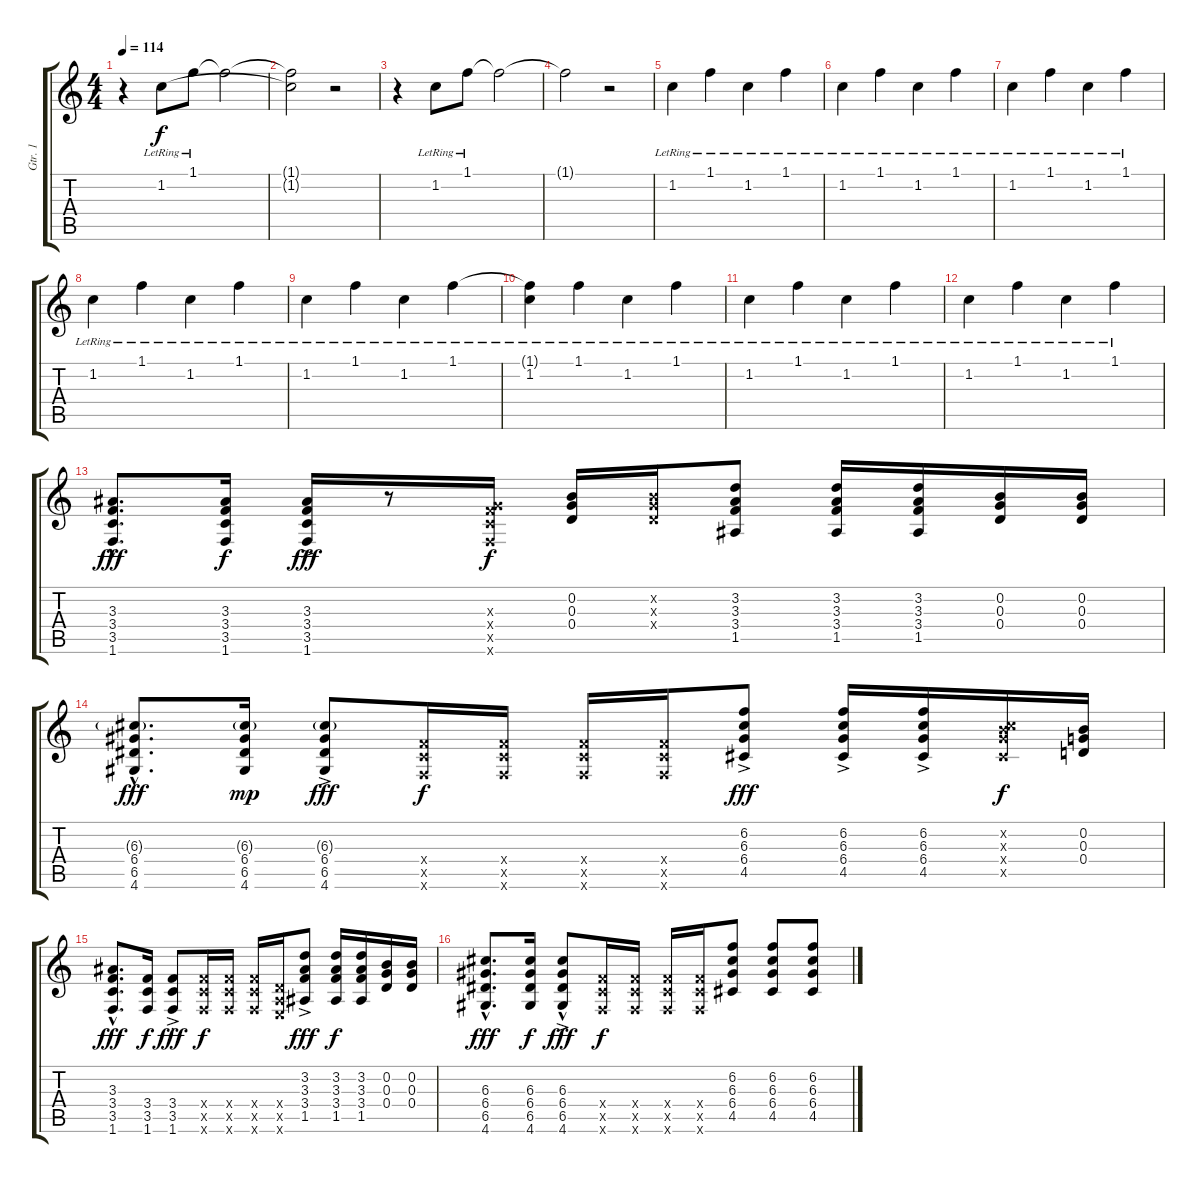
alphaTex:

\track ("Gtr. 1" "Gtr. 1") {instrument electricguitarclean}
\staff {score tabs}
\tuning (E4 B3 G3 D3 A2 E2) {hide}
\ts (4 4)
\tempo 114
\clef g2
\ks c
r.4{dy f} 1.2{lr}.8 1.1{lr}.8 1.1{t}.2 |
(1.1{t} 1.2{t}).2 r.2 |
r.4 1.2{lr}.8 1.1{lr}.8 1.1{t}.2 |
1.1{t}.2 r.2 |
1.2{lr}.4 1.1{lr}.4 1.2{lr}.4 1.1{lr}.4 |
1.2{lr}.4 1.1{lr}.4 1.2{lr}.4 1.1{lr}.4 |
1.2{lr}.4 1.1{lr}.4 1.2{lr}.4 1.1{lr}.4 |
1.2{lr}.4 1.1{lr}.4 1.2{lr}.4 1.1{lr}.4 |
1.2{lr}.4 1.1{lr}.4 1.2{lr}.4 1.1{lr}.4 |
(1.1{t} 1.2{lr}).4 1.1{lr}.4 1.2{lr}.4 1.1{lr}.4 |
1.2{lr}.4 1.1{lr}.4 1.2{lr}.4 1.1{lr}.4 |
1.2{lr}.4 1.1{lr}.4 1.2{lr}.4 1.1{lr}.4 |
(3.3{hac} 3.4{hac} 3.5{hac} 1.6{hac}).8{d dy fff} (3.3 3.4 3.5 1.6).16{dy f} (3.3 3.4{ac} 3.5 1.6).16{dy fff} r.8 (0.3{x} 3.4{x} 3.5{x} 1.6{x}).16{dy f} (0.2 0.3 0.4).16 (0.2{x} 0.3{x} 0.4{x}).16 (3.2 3.3 3.4 1.5).8 (3.2 3.3 3.4 1.5).16 (3.2 3.3 3.4 1.5).16 (0.2 0.3 0.4).16 (0.2 0.3 0.4).16 |
(6.3{g hac} 6.4{hac} 6.5{hac} 4.6{hac}).8{d dy fff} (6.3{g} 6.4 6.5 4.6).16{dy mp} (6.3{g} 6.4 6.5 4.6{ac}).8{dy fff} (3.4{x} 3.5{x} 1.6{x}).16{dy f} (3.4{x} 3.5{x} 1.6{x}).16 (3.4{x} 3.5{x} 1.6{x}).16 (3.4{x} 3.5{x} 1.6{x}).16 (6.2 6.3{ac} 6.4 4.5).8{dy fff} (6.2 6.3 6.4 4.5{ac}).16 (6.2 6.3 6.4{ac} 4.5).16 (0.2{x} 6.3{x} 6.4{x} 4.5{x}).16{dy f} (0.2 0.3 0.4).16 |
(3.3{hac} 3.4{hac} 3.5{hac} 1.6{hac}).8{d dy fff} (3.4 3.5 1.6).16{dy f} (3.4{ac} 3.5 1.6{st}).8{dy fff} (3.4{x} 3.5{x} 1.6{x}).16{dy f} (3.4{x} 3.5{x} 1.6{x}).16 (3.4{x} 3.5{x} 1.6{x}).16 (0.4{x} 0.5{x} 0.6{x}).16 (3.2 3.3{ac} 3.4 1.5).8{dy fff} (3.2 3.3 3.4 1.5).16{dy f} (3.2 3.3 3.4 1.5).16 (0.2 0.3 0.4).16 (0.2 0.3 0.4).16 |
(6.3{hac} 6.4{hac} 6.5{hac} 4.6{hac}).8{d dy fff} (6.3 6.4 6.5 4.6).16{dy f} (6.3 6.4{hac} 6.5 4.6{ac}).8{dy fff} (3.4{x} 3.5{x} 1.6{x}).16{dy f} (3.4{x} 3.5{x} 1.6{x}).16 (3.4{x} 3.5{x} 1.6{x}).16 (3.4{x} 3.5{x} 1.6{x}).16 (6.2 6.3 6.4 4.5).8 (6.2 6.3 6.4 4.5).8 (6.2 6.3 6.4 4.5).8
